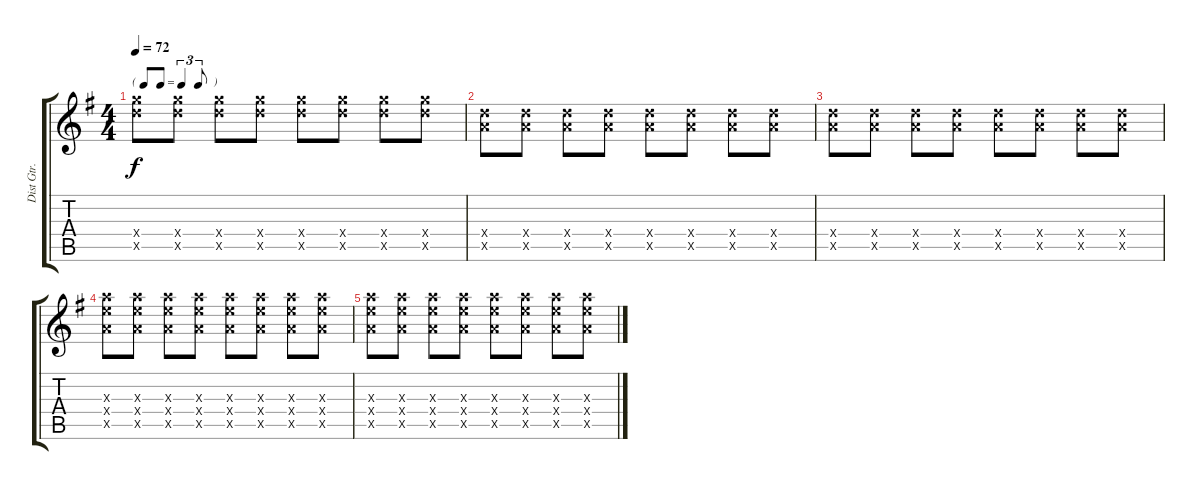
\track ("Dist Gtr." "Dist Gtr.") {instrument distortionguitar}
\staff {score tabs}
\tuning (E4 B3 G4 D4 A3 E3) {hide}
\ts (4 4)
\tf triplet8th
\tempo 72
\clef g2
\ks g
(5.4{x} 5.5{x}).8{dy f} (5.4{x} 5.5{x}).8 (5.4{x} 5.5{x}).8 (5.4{x} 5.5{x}).8 (5.4{x} 5.5{x}).8 (5.4{x} 5.5{x}).8 (5.4{x} 5.5{x}).8 (5.4{x} 5.5{x}).8 |
(0.4{x} 0.5{x}).8 (0.4{x} 0.5{x}).8 (0.4{x} 0.5{x}).8 (0.4{x} 0.5{x}).8 (0.4{x} 0.5{x}).8 (0.4{x} 0.5{x}).8 (0.4{x} 0.5{x}).8 (0.4{x} 0.5{x}).8 |
(0.4{x} 0.5{x}).8 (0.4{x} 0.5{x}).8 (0.4{x} 0.5{x}).8 (0.4{x} 0.5{x}).8 (0.4{x} 0.5{x}).8 (0.4{x} 0.5{x}).8 (0.4{x} 0.5{x}).8 (0.4{x} 0.5{x}).8 |
(2.3{x} 2.4{x} 0.5{x}).8 (2.3{x} 2.4{x} 0.5{x}).8 (2.3{x} 2.4{x} 0.5{x}).8 (2.3{x} 2.4{x} 0.5{x}).8 (2.3{x} 2.4{x} 0.5{x}).8 (2.3{x} 2.4{x} 0.5{x}).8 (2.3{x} 2.4{x} 0.5{x}).8 (2.3{x} 2.4{x} 0.5{x}).8 |
(2.3{x} 2.4{x} 0.5{x}).8 (2.3{x} 2.4{x} 0.5{x}).8 (2.3{x} 2.4{x} 0.5{x}).8 (2.3{x} 2.4{x} 0.5{x}).8 (2.3{x} 2.4{x} 0.5{x}).8 (2.3{x} 2.4{x} 0.5{x}).8 (2.3{x} 2.4{x} 0.5{x}).8 (2.3{x} 2.4{x} 0.5{x}).8
